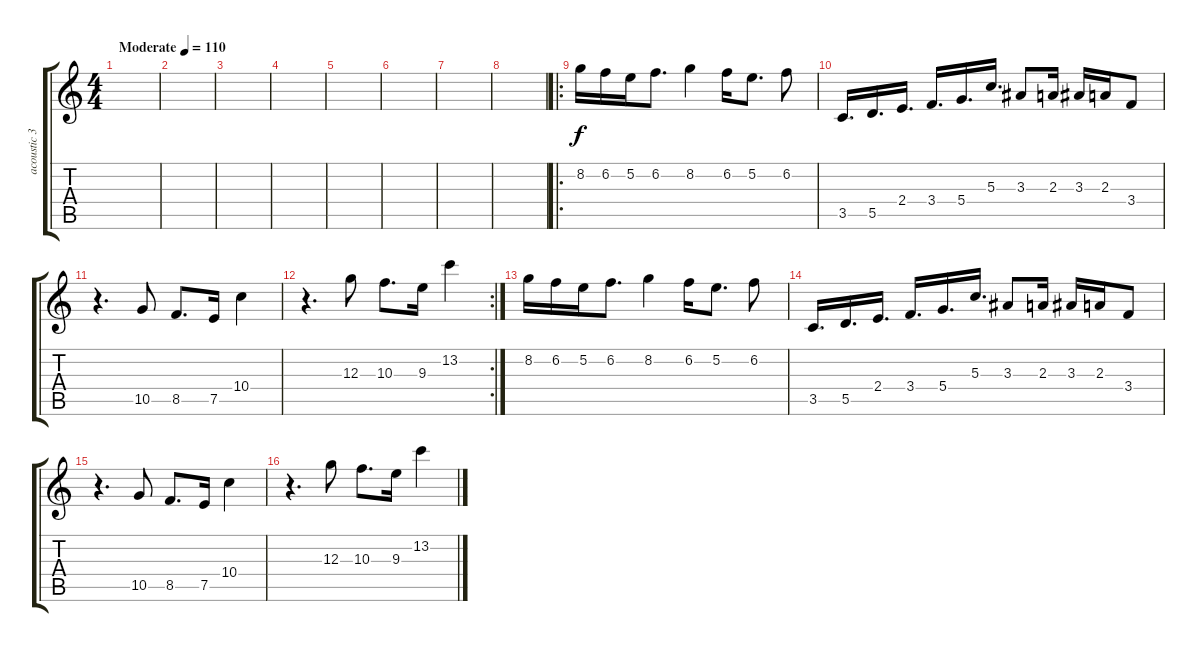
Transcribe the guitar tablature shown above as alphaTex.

\track ("acoustic 3" "acoustic 3") {instrument acousticguitarsteel}
\staff {score tabs}
\tuning (E4 B3 G3 D3 A2 E2) {hide}
\ts (4 4)
\tempo (110 "Moderate")
\clef g2
\ks c
|
|
|
|
|
|
|
|
\ro
8.2.16 6.2.16 5.2.16 6.2.8{d} 8.2.4 6.2.16 5.2.8{d} 6.2.8 |
3.5.16{d} 5.5.16{d} 2.4.16{d} 3.4.16{d} 5.4.16{d} 5.3.16{d} 3.3.8 2.3.16 3.3.16 2.3.16 3.4.8 |
r.4{d} 10.5.8 8.5.8{d} 7.5.16 10.4.4 |
\rc 2
r.4{d} 12.3.8 10.3.8{d} 9.3.16 13.2.4 |
8.2.16 6.2.16 5.2.16 6.2.8{d} 8.2.4 6.2.16 5.2.8{d} 6.2.8 |
3.5.16{d} 5.5.16{d} 2.4.16{d} 3.4.16{d} 5.4.16{d} 5.3.16{d} 3.3.8 2.3.16 3.3.16 2.3.16 3.4.8 |
r.4{d} 10.5.8 8.5.8{d} 7.5.16 10.4.4 |
r.4{d} 12.3.8 10.3.8{d} 9.3.16 13.2.4
